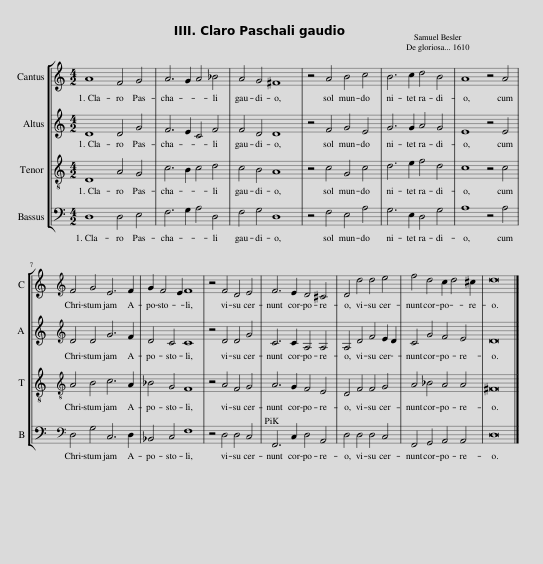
X:1
%%score [ 1 2 3 4 ]
L:1/8
M:4/2
I:linebreak $
K:C
V:1 treble
V:2 treble
V:3 treble-8
V:4 bass
V:1
 A8 F4 G4 | A6 G2 A4 _B4 | A4 G4 ^F8 | z4 A4 B4 c4 | B6 c2 d4 B4 | %5
 A8 z4 A4 |$[K:treble] F4 G4 E6 F2 | G2 F4 E2 F8 | z4 F4 D4 E4 | F6 E2 D4 ^C4 | %10
 D4 d4 d4 e4 | f4 d4 c2 d4 ^c2 | d16 |] %13
V:2
 D8 D4 G4 | F6 E2 C4 F4 | F4 D4 D8 | z4 F4 G4 E4 | G6 G2 A4 G4 | %5
 E8 z4 E4 |$[K:treble] D4 D4 G6 F2 | D4 C4 C8 | z4 D4 D4 G4 | C6 C2 A,4 A,4 | %10
 A,4 D4 F4 E2 D2 | C4 G4 F4 E4 | D16 |] %13
V:3
 D8 A4 G4 | c6 B2 c4 d4 | c4 B4 A8 | z4 c4 G4 c4 | d6 e2 f4 d4 | %5
 c8 z4 c4 |$[K:treble-8] A4 B4 c6 A2 | _B4 G4 F8 | z4 A4 F4 G4 | A6 G2 F4 E4 | %10
 D4 F4 F4 G4 | A4 _B4 A4 A4 | ^F16 |] %13
V:4
 D,8 D,4 E,4 | F,6 G,2 A,4 D,4 | F,4 G,4 D,8 | z4 F,4 E,4 A,4 | G,6 E,2 D,4 G,4 | %5
 A,8 z4 A,4 |$[K:bass] D,4 G,4 C,6 D,2 | _B,,4 C,4 F,8 | z4 D,4 D,4 C,4 | F,,6 C,2 D,4 A,,4 | %10
 D,4 D,4 D,4 C,4 | F,,4 G,,4 A,,4 A,,4 | D,16 |] %13
